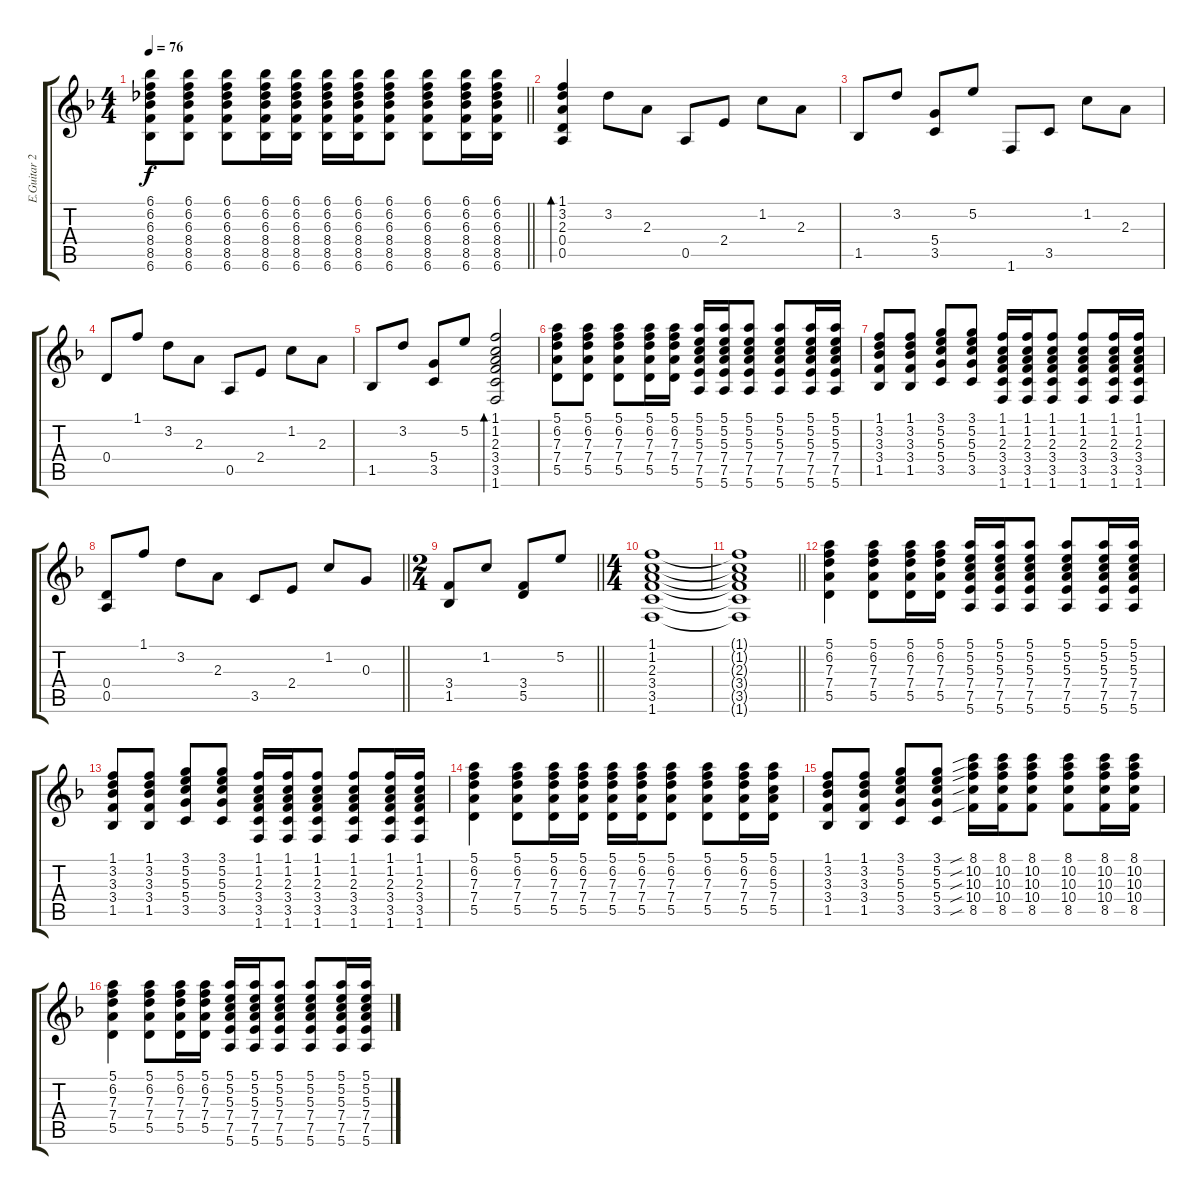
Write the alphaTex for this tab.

\track ("E.Guitar 2" "E.Guitar 2") {instrument electricguitarclean}
\staff {score tabs}
\tuning (E4 B3 G3 D3 A2 E2) {hide}
\ts (4 4)
\tempo 76
\clef g2
\barLineRight lightlight
\ks f
(6.1 6.2 6.3 8.4 8.5 6.6).8{dy f} (6.1 6.2 6.3 8.4 8.5 6.6).8 (6.1 6.2 6.3 8.4 8.5 6.6).8 (6.1 6.2 6.3 8.4 8.5 6.6).16 (6.1 6.2 6.3 8.4 8.5 6.6).16 (6.1 6.2 6.3 8.4 8.5 6.6).16 (6.1 6.2 6.3 8.4 8.5 6.6).16 (6.1 6.2 6.3 8.4 8.5 6.6).8 (6.1 6.2 6.3 8.4 8.5 6.6).8 (6.1 6.2 6.3 8.4 8.5 6.6).16 (6.1 6.2 6.3 8.4 8.5 6.6).16 |
(1.1 3.2 2.3 0.4 0.5).4{bd 120} 3.2.8 2.3.8 0.5.8 2.4.8 1.2.8 2.3.8 |
1.5.8 3.2.8 (5.4 3.5).8 5.2.8 1.6.8 3.5.8 1.2.8 2.3.8 |
0.4.8 1.1.8 3.2.8 2.3.8 0.5.8 2.4.8 1.2.8 2.3.8 |
1.5.8 3.2.8 (5.4 3.5).8 5.2.8 (1.1 1.2 2.3 3.4 3.5 1.6).2{bd 240} |
(5.1 6.2 7.3 7.4 5.5).8 (5.1 6.2 7.3 7.4 5.5).8 (5.1 6.2 7.3 7.4 5.5).8 (5.1 6.2 7.3 7.4 5.5).16 (5.1 6.2 7.3 7.4 5.5).16 (5.1 5.2 5.3 7.4 7.5 5.6).16 (5.1 5.2 5.3 7.4 7.5 5.6).16 (5.1 5.2 5.3 7.4 7.5 5.6).8 (5.1 5.2 5.3 7.4 7.5 5.6).8 (5.1 5.2 5.3 7.4 7.5 5.6).16 (5.1 5.2 5.3 7.4 7.5 5.6).16 |
(1.1 3.2 3.3 3.4 1.5).8 (1.1 3.2 3.3 3.4 1.5).8 (3.1 5.2 5.3 5.4 3.5).8 (3.1 5.2 5.3 5.4 3.5).8 (1.1 1.2 2.3 3.4 3.5 1.6).16 (1.1 1.2 2.3 3.4 3.5 1.6).16 (1.1 1.2 2.3 3.4 3.5 1.6).8 (1.1 1.2 2.3 3.4 3.5 1.6).8 (1.1 1.2 2.3 3.4 3.5 1.6).16 (1.1 1.2 2.3 3.4 3.5 1.6).16 |
\barLineRight lightlight
(0.4 0.5).8 1.1.8 3.2.8 2.3.8 3.5.8 2.4.8 1.2.8 0.3.8 |
\ts (2 4)
\barLineRight lightlight
(3.4 1.5).8 1.2.8 (3.4 5.5).8 5.2.8 |
\ts (4 4)
(1.1 1.2 2.3 3.4 3.5 1.6).1 |
\barLineRight lightlight
(1.1{t} 1.2{t} 2.3{t} 3.4{t} 3.5{t} 1.6{t}).1 |
(5.1 6.2 7.3 7.4 5.5).4 (5.1 6.2 7.3 7.4 5.5).8 (5.1 6.2 7.3 7.4 5.5).16 (5.1 6.2 7.3 7.4 5.5).16 (5.1 5.2 5.3 7.4 7.5 5.6).16 (5.1 5.2 5.3 7.4 7.5 5.6).16 (5.1 5.2 5.3 7.4 7.5 5.6).8 (5.1 5.2 5.3 7.4 7.5 5.6).8 (5.1 5.2 5.3 7.4 7.5 5.6).16 (5.1 5.2 5.3 7.4 7.5 5.6).16 |
(1.1 3.2 3.3 3.4 1.5).8 (1.1 3.2 3.3 3.4 1.5).8 (3.1 5.2 5.3 5.4 3.5).8 (3.1 5.2 5.3 5.4 3.5).8 (1.1 1.2 2.3 3.4 3.5 1.6).16 (1.1 1.2 2.3 3.4 3.5 1.6).16 (1.1 1.2 2.3 3.4 3.5 1.6).8 (1.1 1.2 2.3 3.4 3.5 1.6).8 (1.1 1.2 2.3 3.4 3.5 1.6).16 (1.1 1.2 2.3 3.4 3.5 1.6).16 |
(5.1 6.2 7.3 7.4 5.5).4 (5.1 6.2 7.3 7.4 5.5).8 (5.1 6.2 7.3 7.4 5.5).16 (5.1 6.2 7.3 7.4 5.5).16 (5.1 6.2 7.3 7.4 5.5).16 (5.1 6.2 7.3 7.4 5.5).16 (5.1 6.2 7.3 7.4 5.5).8 (5.1 6.2 7.3 7.4 5.5).8 (5.1 6.2 7.3 7.4 5.5).16 (5.1 6.2 5.3 7.4 5.5).16 |
(1.1 3.2 3.3 3.4 1.5).8 (1.1 3.2 3.3 3.4 1.5).8 (3.1 5.2 5.3 5.4 3.5).8 (3.1 5.2 5.3 5.4 3.5).8 (8.1{sib} 10.2{sib} 10.3{sib} 10.4{sib} 8.5{sib}).16 (8.1 10.2 10.3 10.4 8.5).16 (8.1 10.2 10.3 10.4 8.5).8 (8.1 10.2 10.3 10.4 8.5).8 (8.1 10.2 10.3 10.4 8.5).16 (8.1 10.2 10.3 10.4 8.5).16 |
(5.1 6.2 7.3 7.4 5.5).4 (5.1 6.2 7.3 7.4 5.5).8 (5.1 6.2 7.3 7.4 5.5).16 (5.1 6.2 7.3 7.4 5.5).16 (5.1 5.2 5.3 7.4 7.5 5.6).16 (5.1 5.2 5.3 7.4 7.5 5.6).16 (5.1 5.2 5.3 7.4 7.5 5.6).8 (5.1 5.2 5.3 7.4 7.5 5.6).8 (5.1 5.2 5.3 7.4 7.5 5.6).16 (5.1 5.2 5.3 7.4 7.5 5.6).16
